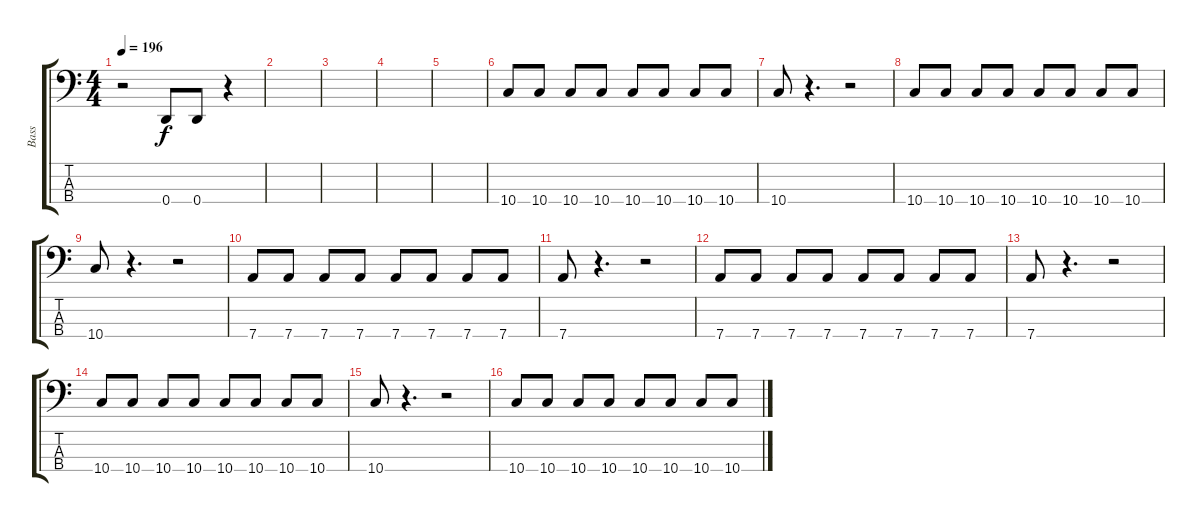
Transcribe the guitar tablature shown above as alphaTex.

\track ("Bass" "Bass") {instrument electricbasspick}
\staff {score tabs}
\tuning (G2 D2 A1 D1) {hide}
\ts (4 4)
\tempo 196
\clef f4
\ks c
r.2{dy f} 0.4.8 0.4.8 r.4 |
|
|
|
|
10.4.8 10.4.8 10.4.8 10.4.8 10.4.8 10.4.8 10.4.8 10.4.8 |
10.4.8 r.4{d} r.2 |
10.4.8 10.4.8 10.4.8 10.4.8 10.4.8 10.4.8 10.4.8 10.4.8 |
10.4.8 r.4{d} r.2 |
7.4.8 7.4.8 7.4.8 7.4.8 7.4.8 7.4.8 7.4.8 7.4.8 |
7.4.8 r.4{d} r.2 |
7.4.8 7.4.8 7.4.8 7.4.8 7.4.8 7.4.8 7.4.8 7.4.8 |
7.4.8 r.4{d} r.2 |
10.4.8 10.4.8 10.4.8 10.4.8 10.4.8 10.4.8 10.4.8 10.4.8 |
10.4.8 r.4{d} r.2 |
10.4.8 10.4.8 10.4.8 10.4.8 10.4.8 10.4.8 10.4.8 10.4.8
